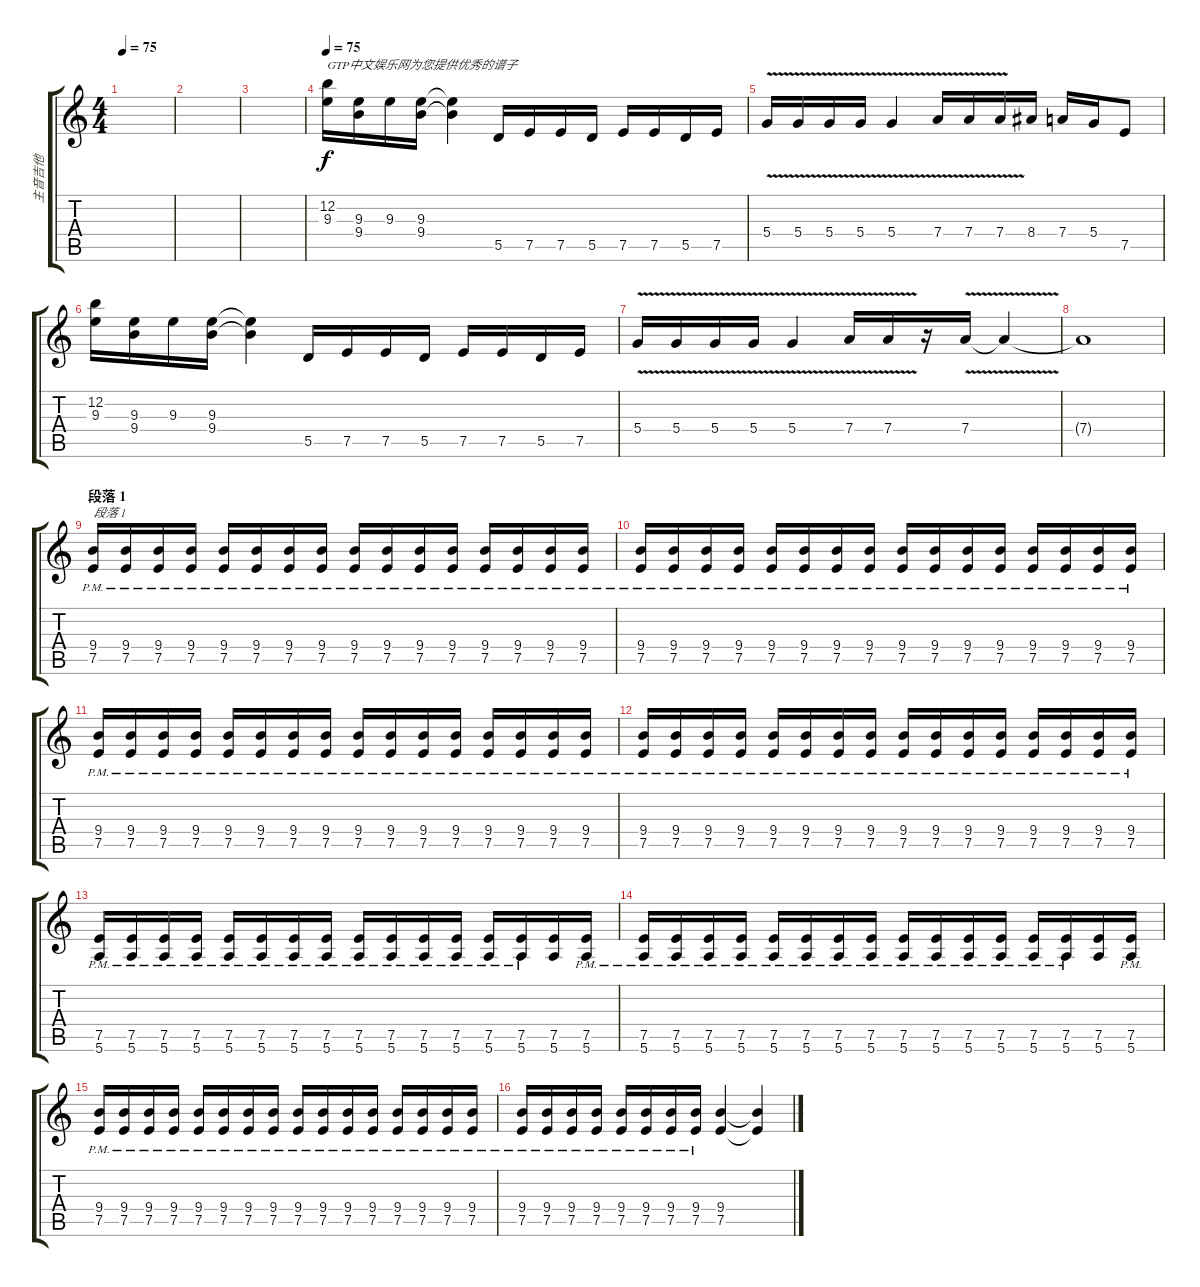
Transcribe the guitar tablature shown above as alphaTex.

\track ("主音吉他" "主音吉他") {instrument overdrivenguitar}
\staff {score tabs}
\tuning (E4 B3 G3 D3 A2 E2) {hide}
\ts (4 4)
\tempo 75
\tempo 49
\tempo 53
\tempo 75
\clef g2
\ks c
|
|
|
\tempo 75
(12.2 9.3).16{txt "GTP中文娱乐网为您提供优秀的谱子"} (9.3 9.4).16 9.3.16 (9.3 9.4).16 (9.3{t} 9.4{t}).4 5.5.16 7.5.16 7.5.16 5.5.16 7.5.16 7.5.16 5.5.16 7.5.16 |
5.4{v}.16 5.4{v}.16 5.4{v}.16 5.4{v}.16 5.4{v}.4 7.4{v}.16 7.4{v}.16 7.4{v}.16 8.4.16 7.4.16 5.4.16 7.5.8 |
(12.2 9.3).16 (9.3 9.4).16 9.3.16 (9.3 9.4).16 (9.3{t} 9.4{t}).4 5.5.16 7.5.16 7.5.16 5.5.16 7.5.16 7.5.16 5.5.16 7.5.16 |
5.4{v}.16 5.4{v}.16 5.4{v}.16 5.4{v}.16 5.4{v}.4 7.4{v}.16 7.4{v}.16 r.16 7.4{v}.16 7.4{t}.4 |
7.4{t}.1 |
\section ("" "段落 1")
(9.4{pm} 7.5{pm}).16{txt "段落 1" volume 12 instrument electricguitarmuted} (9.4{pm} 7.5{pm}).16 (9.4{pm} 7.5{pm}).16 (9.4{pm} 7.5{pm}).16 (9.4{pm} 7.5{pm}).16 (9.4{pm} 7.5{pm}).16 (9.4{pm} 7.5{pm}).16 (9.4{pm} 7.5{pm}).16 (9.4{pm} 7.5{pm}).16 (9.4{pm} 7.5{pm}).16 (9.4{pm} 7.5{pm}).16 (9.4{pm} 7.5{pm}).16 (9.4{pm} 7.5{pm}).16 (9.4{pm} 7.5{pm}).16 (9.4{pm} 7.5{pm}).16 (9.4{pm} 7.5{pm}).16 |
(9.4{pm} 7.5{pm}).16 (9.4{pm} 7.5{pm}).16 (9.4{pm} 7.5{pm}).16 (9.4{pm} 7.5{pm}).16 (9.4{pm} 7.5{pm}).16 (9.4{pm} 7.5{pm}).16 (9.4{pm} 7.5{pm}).16 (9.4{pm} 7.5{pm}).16 (9.4{pm} 7.5{pm}).16 (9.4{pm} 7.5{pm}).16 (9.4{pm} 7.5{pm}).16 (9.4{pm} 7.5{pm}).16 (9.4{pm} 7.5{pm}).16 (9.4{pm} 7.5{pm}).16 (9.4{pm} 7.5{pm}).16 (9.4{pm} 7.5{pm}).16 |
(9.4{pm} 7.5{pm}).16 (9.4{pm} 7.5{pm}).16 (9.4{pm} 7.5{pm}).16 (9.4{pm} 7.5{pm}).16 (9.4{pm} 7.5{pm}).16 (9.4{pm} 7.5{pm}).16 (9.4{pm} 7.5{pm}).16 (9.4{pm} 7.5{pm}).16 (9.4{pm} 7.5{pm}).16 (9.4{pm} 7.5{pm}).16 (9.4{pm} 7.5{pm}).16 (9.4{pm} 7.5{pm}).16 (9.4{pm} 7.5{pm}).16 (9.4{pm} 7.5{pm}).16 (9.4{pm} 7.5{pm}).16 (9.4{pm} 7.5{pm}).16 |
(9.4{pm} 7.5{pm}).16 (9.4{pm} 7.5{pm}).16 (9.4{pm} 7.5{pm}).16 (9.4{pm} 7.5{pm}).16 (9.4{pm} 7.5{pm}).16 (9.4{pm} 7.5{pm}).16 (9.4{pm} 7.5{pm}).16 (9.4{pm} 7.5{pm}).16 (9.4{pm} 7.5{pm}).16 (9.4{pm} 7.5{pm}).16 (9.4{pm} 7.5{pm}).16 (9.4{pm} 7.5{pm}).16 (9.4{pm} 7.5{pm}).16 (9.4{pm} 7.5{pm}).16 (9.4{pm} 7.5{pm}).16 (9.4{pm} 7.5{pm}).16 |
(7.5{pm} 5.6).16 (7.5{pm} 5.6).16 (7.5{pm} 5.6).16 (7.5{pm} 5.6).16 (7.5{pm} 5.6).16 (7.5{pm} 5.6).16 (7.5{pm} 5.6).16 (7.5{pm} 5.6).16 (7.5{pm} 5.6).16 (7.5{pm} 5.6).16 (7.5{pm} 5.6).16 (7.5{pm} 5.6).16 (7.5{pm} 5.6).16 (7.5{pm} 5.6).16 (7.5 5.6).16 (7.5{pm} 5.6).16 |
(7.5{pm} 5.6).16 (7.5{pm} 5.6).16 (7.5{pm} 5.6).16 (7.5{pm} 5.6).16 (7.5{pm} 5.6).16 (7.5{pm} 5.6).16 (7.5{pm} 5.6).16 (7.5{pm} 5.6).16 (7.5{pm} 5.6).16 (7.5{pm} 5.6).16 (7.5{pm} 5.6).16 (7.5{pm} 5.6).16 (7.5{pm} 5.6).16 (7.5{pm} 5.6).16 (7.5 5.6).16 (7.5{pm} 5.6).16 |
(9.4{pm} 7.5{pm}).16 (9.4{pm} 7.5{pm}).16 (9.4{pm} 7.5{pm}).16 (9.4{pm} 7.5{pm}).16 (9.4{pm} 7.5{pm}).16 (9.4{pm} 7.5{pm}).16 (9.4{pm} 7.5{pm}).16 (9.4{pm} 7.5{pm}).16 (9.4{pm} 7.5{pm}).16 (9.4{pm} 7.5{pm}).16 (9.4{pm} 7.5{pm}).16 (9.4{pm} 7.5{pm}).16 (9.4{pm} 7.5{pm}).16 (9.4{pm} 7.5{pm}).16 (9.4{pm} 7.5{pm}).16 (9.4{pm} 7.5{pm}).16 |
(9.4{pm} 7.5{pm}).16 (9.4{pm} 7.5{pm}).16 (9.4{pm} 7.5{pm}).16 (9.4{pm} 7.5{pm}).16 (9.4{pm} 7.5{pm}).16 (9.4{pm} 7.5{pm}).16 (9.4{pm} 7.5{pm}).16 (9.4{pm} 7.5{pm}).16 (9.4 7.5).4{volume 9 instrument overdrivenguitar} (9.4{t} 7.5{t}).4
